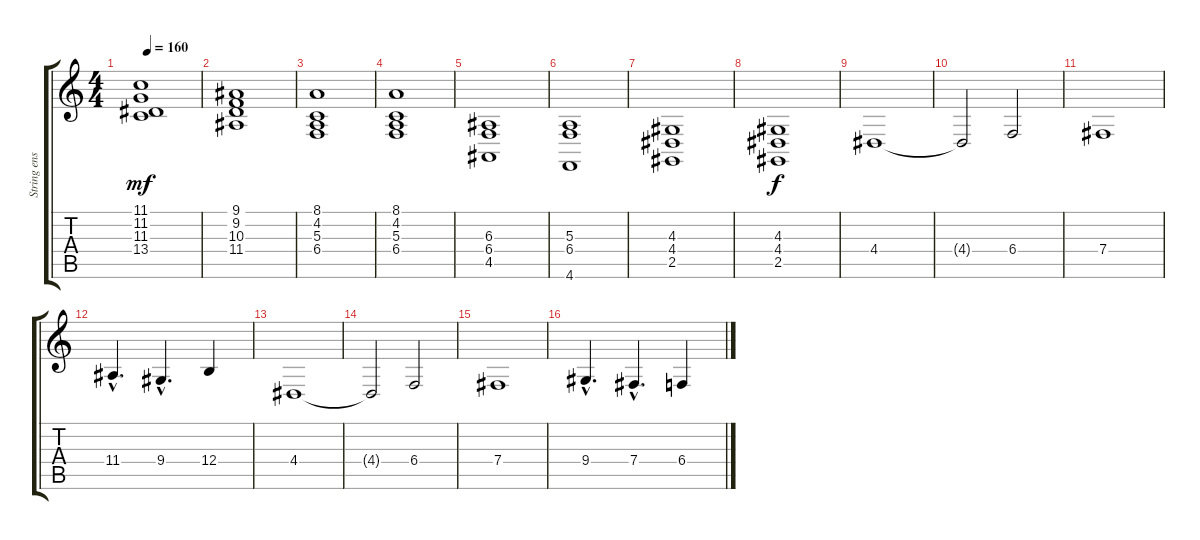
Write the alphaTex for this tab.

\track ("String ensemble" "String ens") {instrument stringensemble1}
\staff {score tabs}
\tuning (Db4 Ab3 E3 B2 Gb2 Db2) {hide}
\ts (4 4)
\tempo 160
\clef g2
\ks c
(11.1 11.2 11.3 13.4).1{dy mf} |
(9.1 9.2 10.3 11.4).1 |
(8.1 4.2 5.3 6.4).1 |
(8.1 4.2 5.3 6.4).1 |
(6.3 6.4 4.5).1 |
(5.3 6.4 4.6).1 |
(4.3 4.4 2.5).1 |
(4.3 4.4 2.5).1{dy f} |
4.4.1 |
4.4{t}.2 6.4.2 |
7.4.1 |
11.4{hac}.4{d} 9.4{hac}.4{d} 12.4.4 |
4.4.1 |
4.4{t}.2 6.4.2 |
7.4.1 |
9.4{hac}.4{d} 7.4{hac}.4{d} 6.4.4
